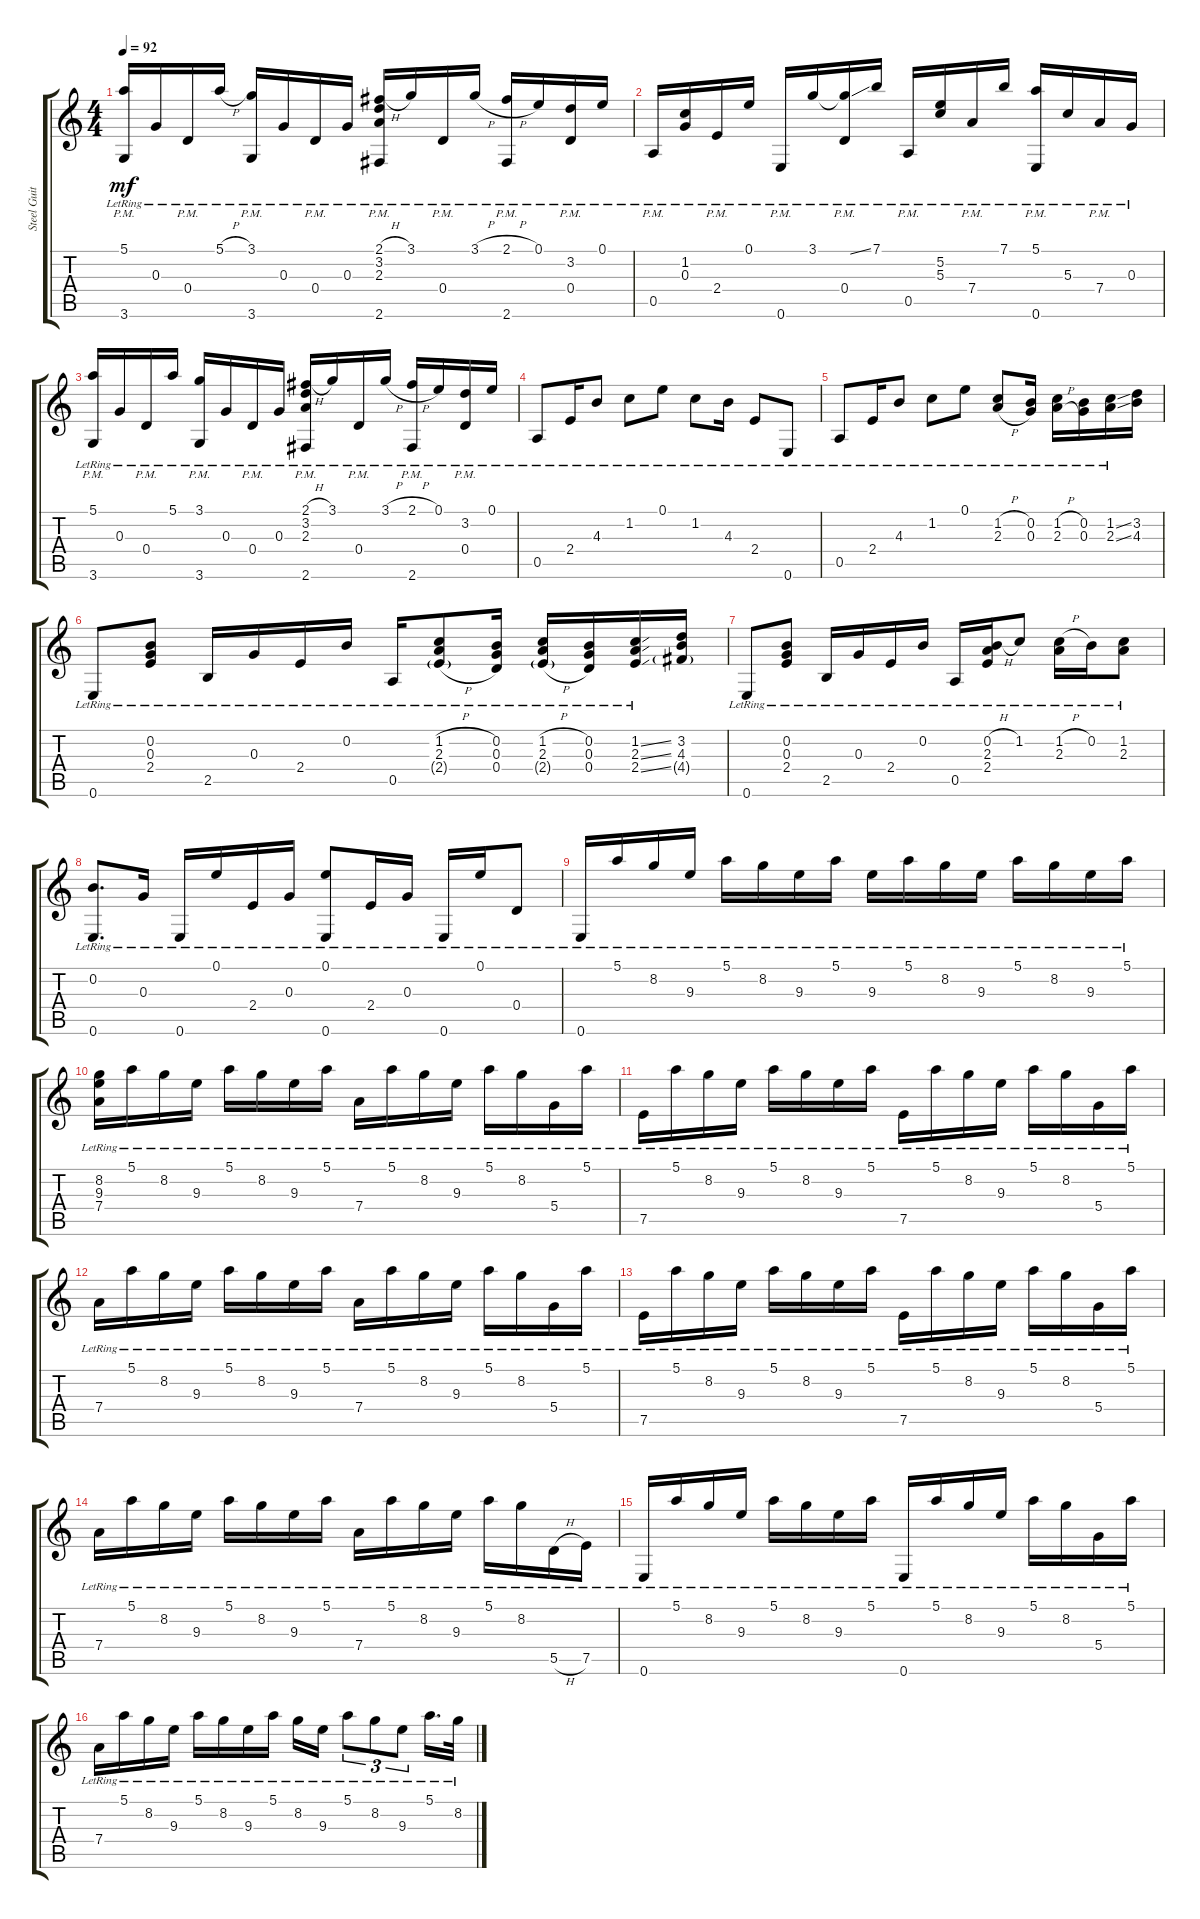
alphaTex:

\track ("Steel Guitar" "Steel Guit") {instrument acousticguitarsteel}
\staff {score tabs}
\tuning (E4 B3 G3 D3 A2 E2) {hide}
\ts (4 4)
\tempo 92
\clef g2
\ks c
(5.1{lr} 3.6{pm lr}).16{dy mf} 0.3{lr}.16 0.4{pm lr}.16 5.1{h lr}.16 (3.1{lr} 3.6{pm lr}).16 0.3{lr}.16 0.4{pm lr}.16 0.3{lr}.16 (2.1{h lr} 3.2{lr} 2.3{lr} 2.6{pm lr}).16 3.1{lr}.16 0.4{pm lr}.16 3.1{h lr}.16 (2.1{h lr} 2.6{pm lr}).16 0.1{lr}.16 (3.2{lr} 0.4{pm lr}).16 0.1{lr}.16 |
0.5{pm lr}.16 (1.2{lr} 0.3{lr}).16 2.4{pm lr}.16 0.1{lr}.16 0.6{pm lr}.16 3.1{lr}.16 (3.1{ss t} 0.4{pm lr}).16 7.1{lr}.16 0.5{pm lr}.16 (5.2{lr} 5.3{lr}).16 7.4{pm lr}.16 7.1{lr}.16 (5.1{lr} 0.6{pm lr}).16 5.3{lr}.16 7.4{pm lr}.16 0.3{lr}.16 |
(5.1{lr} 3.6{pm lr}).16 0.3{lr}.16 0.4{pm lr}.16 5.1{lr}.16 (3.1{lr} 3.6{pm lr}).16 0.3{lr}.16 0.4{pm lr}.16 0.3{lr}.16 (2.1{h lr} 3.2{lr} 2.3{lr} 2.6{pm lr}).16 3.1{lr}.16 0.4{pm lr}.16 3.1{h lr}.16 (2.1{h lr} 2.6{pm lr}).16 0.1{lr}.16 (3.2{lr} 0.4{pm lr}).16 0.1{lr}.16 |
0.5{lr}.8 2.4{lr}.16 4.3{lr}.8 1.2{lr}.8 0.1{lr}.8 1.2{lr}.8 4.3{lr}.16 2.4{lr}.8 0.6{lr}.8 |
0.5{lr}.8 2.4{lr}.16 4.3{lr}.8 1.2{lr}.8 0.1{lr}.8 (1.2{h lr} 2.3{h lr}).8 (0.2{lr} 0.3{lr}).16 (1.2{h lr} 2.3{h lr}).16 (0.2{lr} 0.3{lr}).16 (1.2{ss lr} 2.3{ss lr}).16 (3.2 4.3).16 |
0.6{lr}.8 (0.2{lr} 0.3{lr} 2.4{lr}).8 2.5{lr}.16 0.3{lr}.16 2.4{lr}.16 0.2{lr}.16 0.5{lr}.16 (1.2{h lr} 2.3{h lr} 2.4{h g lr}).8 (0.2{lr} 0.3{lr} 0.4{lr}).16 (1.2{h lr} 2.3{lr} 2.4{h g lr}).16 (0.2{lr} 0.3{lr} 0.4{lr}).16 (1.2{ss lr} 2.3{ss lr} 2.4{ss lr}).16 (3.2 4.3 4.4{g}).16 |
0.6{lr}.8 (0.2{lr} 0.3{lr} 2.4{lr}).8 2.5{lr}.16 0.3{lr}.16 2.4{lr}.16 0.2{lr}.16 0.5{lr}.16 (0.2{h lr} 2.3{lr} 2.4{lr}).16 1.2{lr}.8 (1.2{h lr} 2.3{lr}).16 0.2{lr}.16 (1.2{lr} 2.3{lr}).8 |
(0.2{lr} 0.6{lr}).8{d} 0.3{lr}.16 0.6{lr}.16 0.1{lr}.16 2.4{lr}.16 0.3{lr}.16 (0.1{lr} 0.6{lr}).8 2.4{lr}.16 0.3{lr}.16 0.6{lr}.16 0.1{lr}.16 0.4{lr}.8 |
0.6{lr}.16 5.1{lr}.16 8.2{lr}.16 9.3{lr}.16 5.1{lr}.16 8.2{lr}.16 9.3{lr}.16 5.1{lr}.16 9.3{lr}.16 5.1{lr}.16 8.2{lr}.16 9.3{lr}.16 5.1{lr}.16 8.2{lr}.16 9.3{lr}.16 5.1{lr}.16 |
(8.2{lr} 9.3{lr} 7.4{lr}).16 5.1{lr}.16 8.2{lr}.16 9.3{lr}.16 5.1{lr}.16 8.2{lr}.16 9.3{lr}.16 5.1{lr}.16 7.4{lr}.16 5.1{lr}.16 8.2{lr}.16 9.3{lr}.16 5.1{lr}.16 8.2{lr}.16 5.4{lr}.16 5.1{lr}.16 |
7.5{lr}.16 5.1{lr}.16 8.2{lr}.16 9.3{lr}.16 5.1{lr}.16 8.2{lr}.16 9.3{lr}.16 5.1{lr}.16 7.5{lr}.16 5.1{lr}.16 8.2{lr}.16 9.3{lr}.16 5.1{lr}.16 8.2{lr}.16 5.4{lr}.16 5.1{lr}.16 |
7.4{lr}.16 5.1{lr}.16 8.2{lr}.16 9.3{lr}.16 5.1{lr}.16 8.2{lr}.16 9.3{lr}.16 5.1{lr}.16 7.4{lr}.16 5.1{lr}.16 8.2{lr}.16 9.3{lr}.16 5.1{lr}.16 8.2{lr}.16 5.4{lr}.16 5.1{lr}.16 |
7.5{lr}.16 5.1{lr}.16 8.2{lr}.16 9.3{lr}.16 5.1{lr}.16 8.2{lr}.16 9.3{lr}.16 5.1{lr}.16 7.5{lr}.16 5.1{lr}.16 8.2{lr}.16 9.3{lr}.16 5.1{lr}.16 8.2{lr}.16 5.4{lr}.16 5.1{lr}.16 |
7.4{lr}.16 5.1{lr}.16 8.2{lr}.16 9.3{lr}.16 5.1{lr}.16 8.2{lr}.16 9.3{lr}.16 5.1{lr}.16 7.4{lr}.16 5.1{lr}.16 8.2{lr}.16 9.3{lr}.16 5.1{lr}.16 8.2{lr}.16 5.5{h lr}.16 7.5{lr}.16 |
0.6{lr}.16 5.1{lr}.16 8.2{lr}.16 9.3{lr}.16 5.1{lr}.16 8.2{lr}.16 9.3{lr}.16 5.1{lr}.16 0.6{lr}.16 5.1{lr}.16 8.2{lr}.16 9.3{lr}.16 5.1{lr}.16 8.2{lr}.16 5.4{lr}.16 5.1{lr}.16 |
7.4{lr}.16 5.1{lr}.16 8.2{lr}.16 9.3{lr}.16 5.1{lr}.16 8.2{lr}.16 9.3{lr}.16 5.1{lr}.16 8.2{lr}.16 9.3{lr}.16 5.1{lr}.8{tu (3 2)} 8.2{lr}.8{tu (3 2)} 9.3{lr}.8{tu (3 2)} 5.1{lr}.16{d} 8.2{lr}.32
